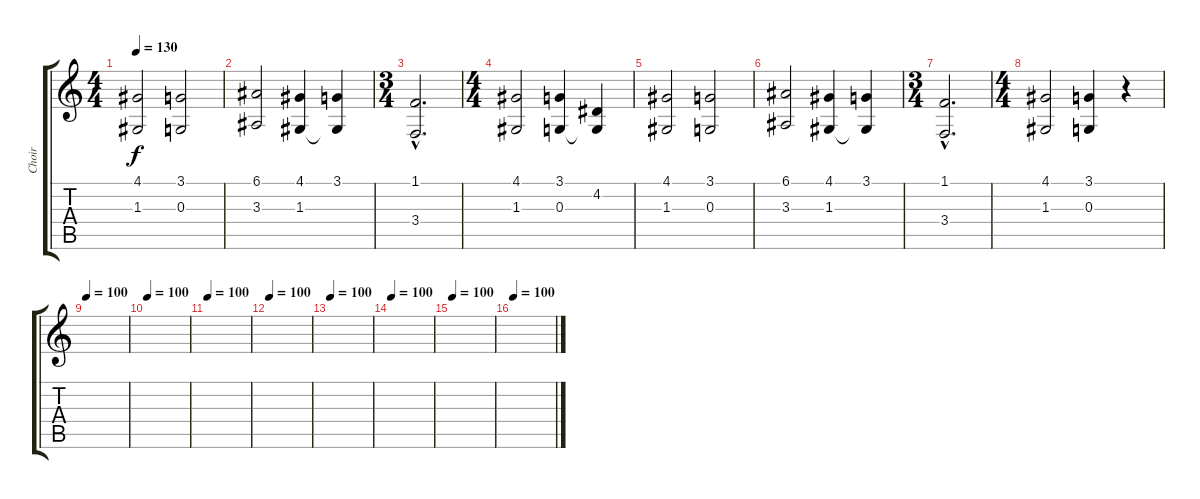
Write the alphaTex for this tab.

\track ("Choir" "Choir") {instrument choiraahs}
\staff {score tabs}
\tuning (E4 B3 G3 D3 A2 E2) {hide}
\ts (4 4)
\tempo 130
\clef g2
\ks c
(4.1 1.3).2{dy f} (3.1 0.3).2 |
(6.1 3.3).2 (4.1 1.3).4 (3.1 1.3{t}).4 |
\ts (3 4)
(1.1{hac} 3.4{hac}).2{d} |
\ts (4 4)
(4.1 1.3).2 (3.1 0.3).4 (4.2 0.3{t}).4 |
(4.1 1.3).2 (3.1 0.3).2 |
(6.1 3.3).2 (4.1 1.3).4 (3.1 1.3{t}).4 |
\ts (3 4)
(1.1{hac} 3.4{hac}).2{d} |
\ts (4 4)
(4.1 1.3).2 (3.1 0.3).4 r.4 |
\tempo 100
|
\tempo 100
|
\tempo 100
|
\tempo 100
|
\tempo 100
|
\tempo 100
|
\tempo 100
|
\tempo 100
